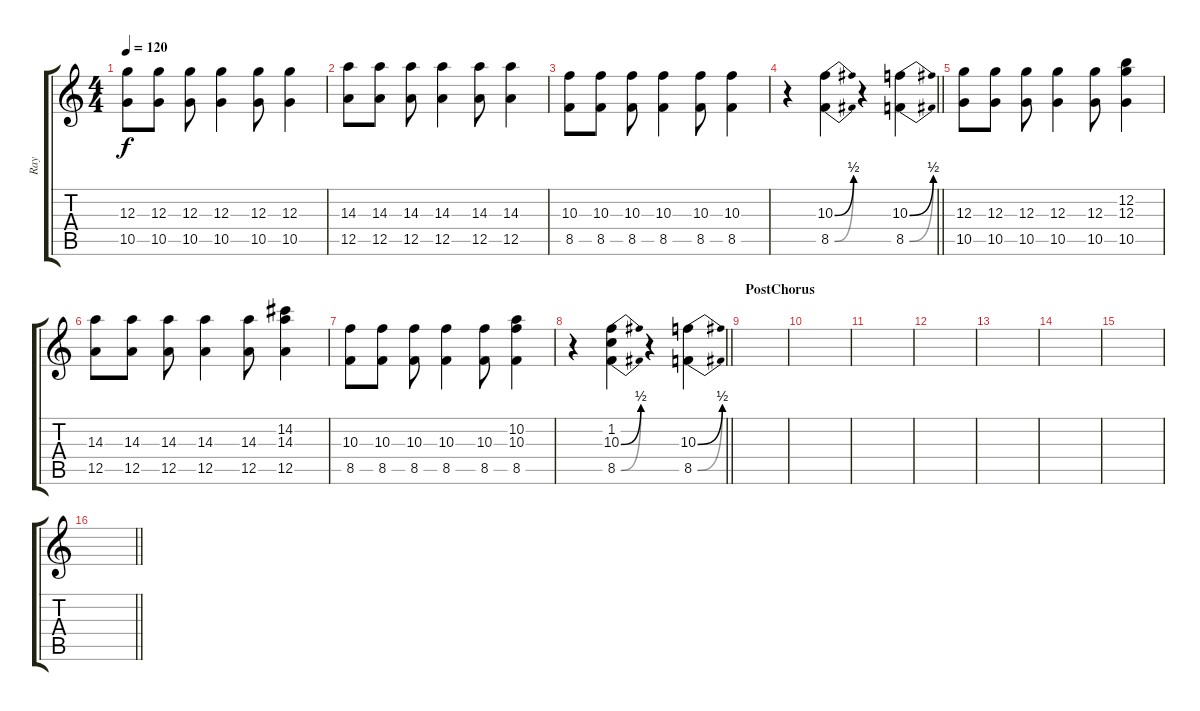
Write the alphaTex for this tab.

\track ("Ray" "Ray") {instrument distortionguitar}
\staff {score tabs}
\tuning (E4 B3 G3 D3 A2 E2) {hide}
\ts (4 4)
\tempo 120
\clef g2
\ks c
(12.3 10.5).8{dy f} (12.3 10.5).8 (12.3 10.5).8 (12.3 10.5).4 (12.3 10.5).8 (12.3 10.5).4 |
(14.3 12.5).8 (14.3 12.5).8 (14.3 12.5).8 (14.3 12.5).4 (14.3 12.5).8 (14.3 12.5).4 |
(10.3 8.5).8 (10.3 8.5).8 (10.3 8.5).8 (10.3 8.5).4 (10.3 8.5).8 (10.3 8.5).4 |
\barLineRight lightlight
r.4 (10.3{be (bend 0 0 60 2)} 8.5{be (bend 0 0 60 2)}).4 r.4 (10.3{be (bend 0 0 60 2)} 8.5{be (bend 0 0 60 2)}).4 |
(12.3 10.5).8 (12.3 10.5).8 (12.3 10.5).8 (12.3 10.5).4 (12.3 10.5).8 (12.2 12.3 10.5).4 |
(14.3 12.5).8 (14.3 12.5).8 (14.3 12.5).8 (14.3 12.5).4 (14.3 12.5).8 (14.2 14.3 12.5).4 |
(10.3 8.5).8 (10.3 8.5).8 (10.3 8.5).8 (10.3 8.5).4 (10.3 8.5).8 (10.2 10.3 8.5).4 |
\barLineRight lightlight
r.4 (1.2 10.3{be (bend 0 0 60 2)} 8.5{be (bend 0 0 60 2)}).4 r.4 (10.3{be (bend 0 0 60 2)} 8.5{be (bend 0 0 60 2)}).4 |
\section ("" "PostChorus")
|
|
|
|
|
|
|
\barLineRight lightlight
